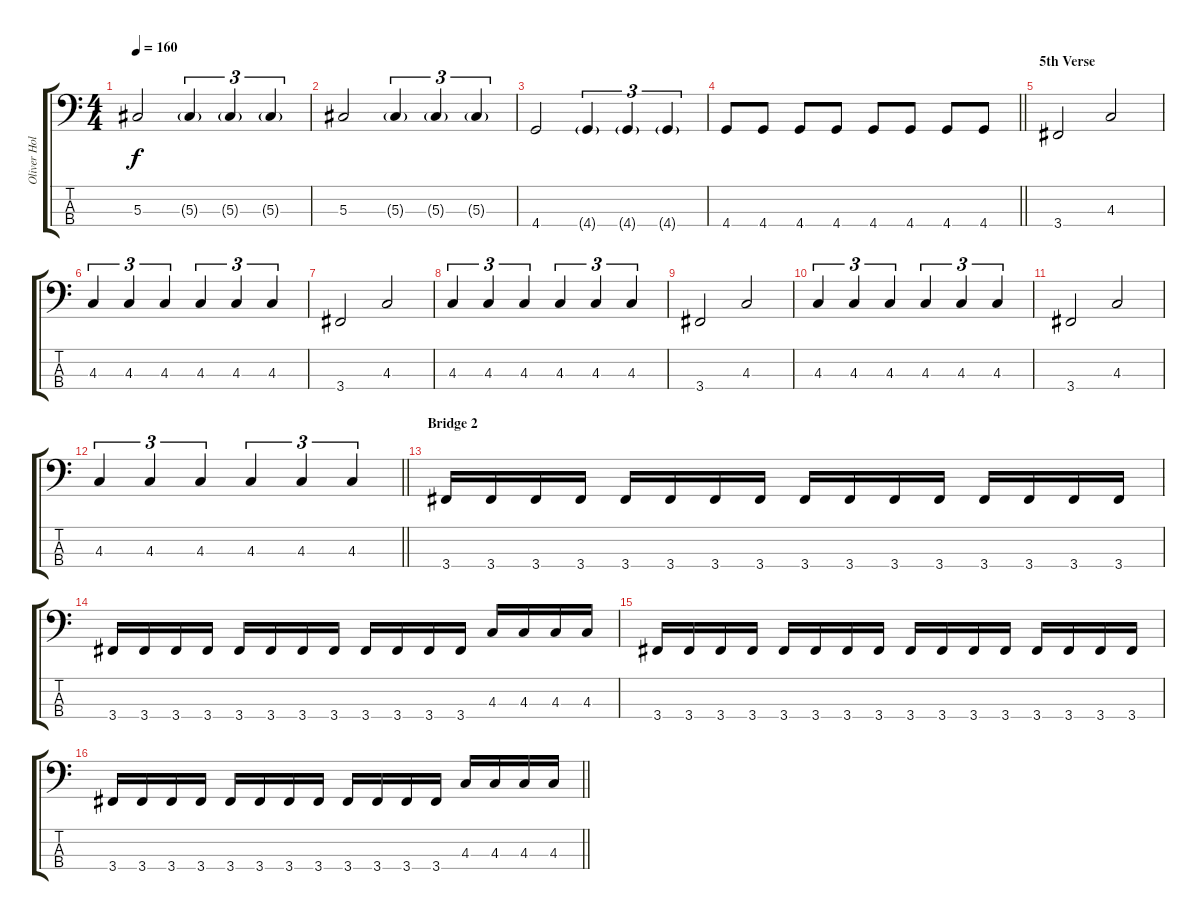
\track ("Oliver Holzwarth" "Oliver Hol") {instrument electricbasspick}
\staff {score tabs}
\tuning (Gb2 Db2 Ab1 Eb1) {hide}
\ts (4 4)
\tempo 160
\clef f4
\ks c
5.3.2{dy f} 5.3{g}.4{tu (3 2)} 5.3{g}.4{tu (3 2)} 5.3{g}.4{tu (3 2)} |
5.3.2 5.3{g}.4{tu (3 2)} 5.3{g}.4{tu (3 2)} 5.3{g}.4{tu (3 2)} |
4.4.2 4.4{g}.4{tu (3 2)} 4.4{g}.4{tu (3 2)} 4.4{g}.4{tu (3 2)} |
\barLineRight lightlight
4.4.8 4.4.8 4.4.8 4.4.8 4.4.8 4.4.8 4.4.8 4.4.8 |
\section ("" "5th Verse")
3.4.2 4.3.2 |
4.3.4{tu (3 2)} 4.3.4{tu (3 2)} 4.3.4{tu (3 2)} 4.3.4{tu (3 2)} 4.3.4{tu (3 2)} 4.3.4{tu (3 2)} |
3.4.2 4.3.2 |
4.3.4{tu (3 2)} 4.3.4{tu (3 2)} 4.3.4{tu (3 2)} 4.3.4{tu (3 2)} 4.3.4{tu (3 2)} 4.3.4{tu (3 2)} |
3.4.2 4.3.2 |
4.3.4{tu (3 2)} 4.3.4{tu (3 2)} 4.3.4{tu (3 2)} 4.3.4{tu (3 2)} 4.3.4{tu (3 2)} 4.3.4{tu (3 2)} |
3.4.2 4.3.2 |
\barLineRight lightlight
4.3.4{tu (3 2)} 4.3.4{tu (3 2)} 4.3.4{tu (3 2)} 4.3.4{tu (3 2)} 4.3.4{tu (3 2)} 4.3.4{tu (3 2)} |
\section ("" "Bridge 2")
3.4.16 3.4.16 3.4.16 3.4.16 3.4.16 3.4.16 3.4.16 3.4.16 3.4.16 3.4.16 3.4.16 3.4.16 3.4.16 3.4.16 3.4.16 3.4.16 |
3.4.16 3.4.16 3.4.16 3.4.16 3.4.16 3.4.16 3.4.16 3.4.16 3.4.16 3.4.16 3.4.16 3.4.16 4.3.16 4.3.16 4.3.16 4.3.16 |
3.4.16 3.4.16 3.4.16 3.4.16 3.4.16 3.4.16 3.4.16 3.4.16 3.4.16 3.4.16 3.4.16 3.4.16 3.4.16 3.4.16 3.4.16 3.4.16 |
\barLineRight lightlight
3.4.16 3.4.16 3.4.16 3.4.16 3.4.16 3.4.16 3.4.16 3.4.16 3.4.16 3.4.16 3.4.16 3.4.16 4.3.16 4.3.16 4.3.16 4.3.16
